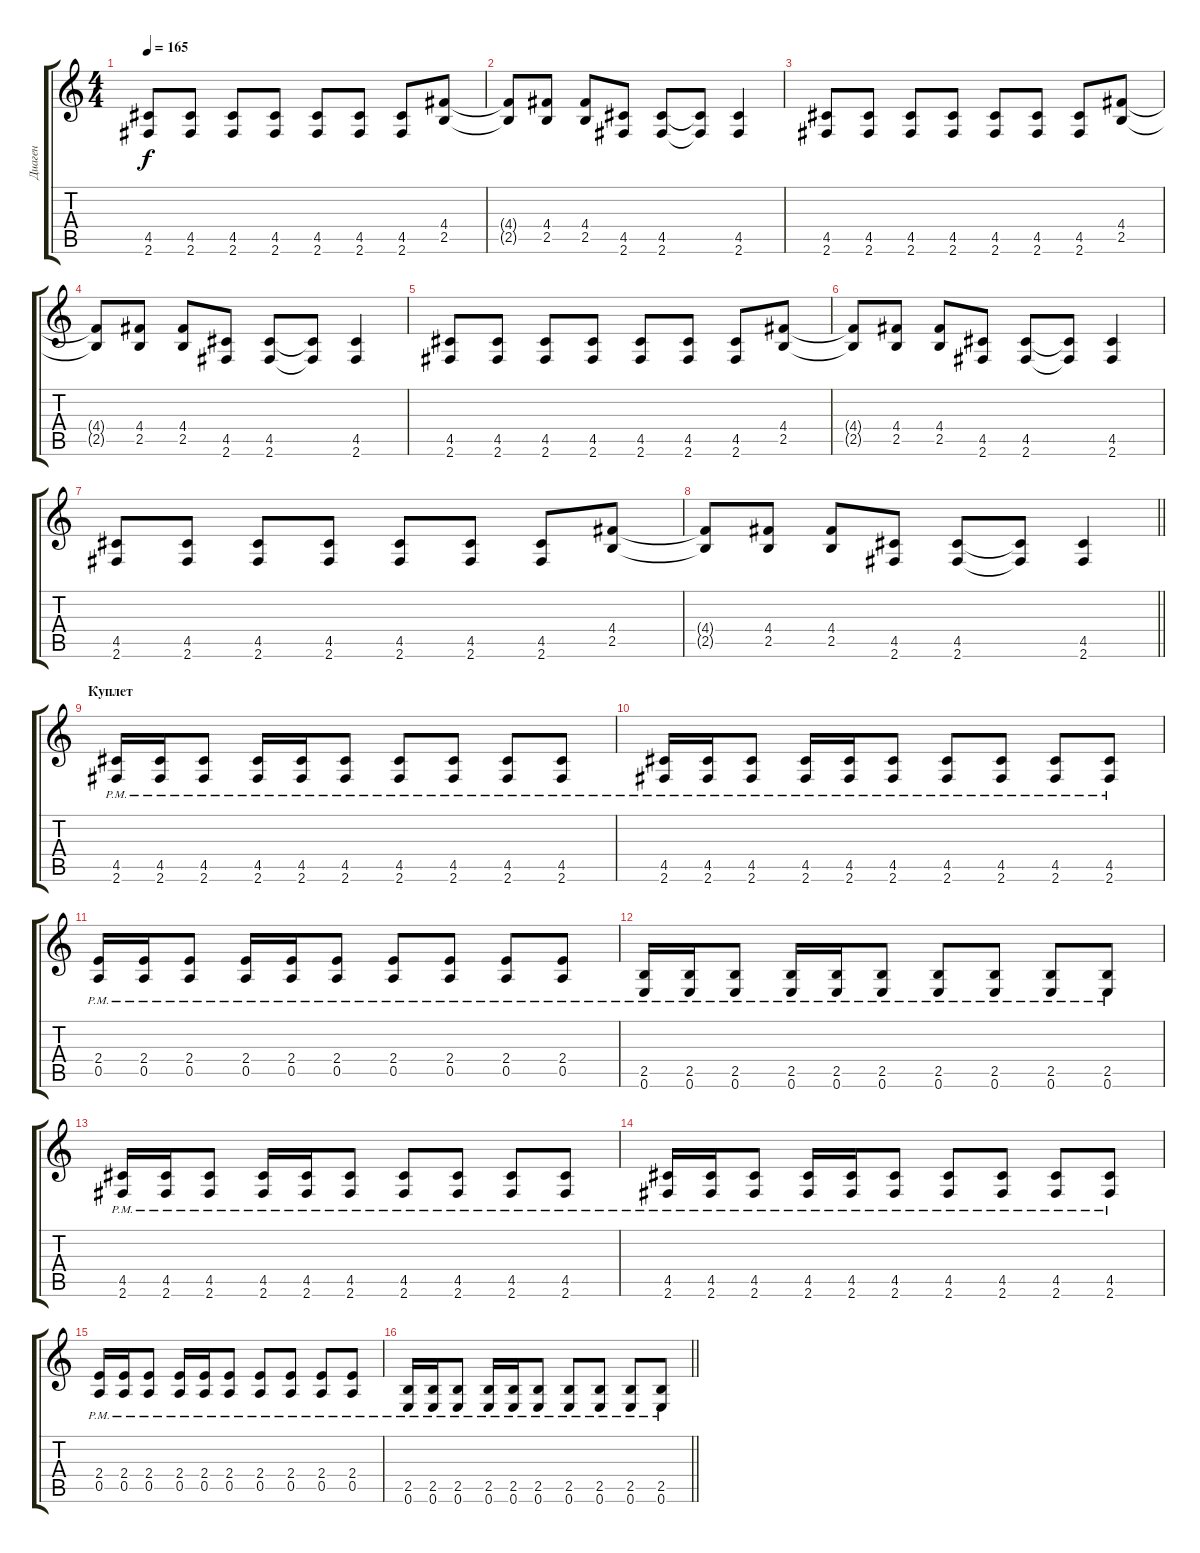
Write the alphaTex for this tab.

\track ("Диаген" "Диаген") {instrument overdrivenguitar}
\staff {score tabs}
\tuning (E4 B3 G3 D3 A2 E2) {hide}
\ts (4 4)
\tempo 165
\clef g2
\ks c
(4.5 2.6).8{dy f} (4.5 2.6).8 (4.5 2.6).8 (4.5 2.6).8 (4.5 2.6).8 (4.5 2.6).8 (4.5 2.6).8 (4.4 2.5).8 |
(4.4{t} 2.5{t}).8 (4.4 2.5).8 (4.4 2.5).8 (4.5 2.6).8 (4.5 2.6).8 (4.5{t} 2.6{t}).8 (4.5 2.6).4 |
(4.5 2.6).8 (4.5 2.6).8 (4.5 2.6).8 (4.5 2.6).8 (4.5 2.6).8 (4.5 2.6).8 (4.5 2.6).8 (4.4 2.5).8 |
(4.4{t} 2.5{t}).8 (4.4 2.5).8 (4.4 2.5).8 (4.5 2.6).8 (4.5 2.6).8 (4.5{t} 2.6{t}).8 (4.5 2.6).4 |
(4.5 2.6).8 (4.5 2.6).8 (4.5 2.6).8 (4.5 2.6).8 (4.5 2.6).8 (4.5 2.6).8 (4.5 2.6).8 (4.4 2.5).8 |
(4.4{t} 2.5{t}).8 (4.4 2.5).8 (4.4 2.5).8 (4.5 2.6).8 (4.5 2.6).8 (4.5{t} 2.6{t}).8 (4.5 2.6).4 |
(4.5 2.6).8 (4.5 2.6).8 (4.5 2.6).8 (4.5 2.6).8 (4.5 2.6).8 (4.5 2.6).8 (4.5 2.6).8 (4.4 2.5).8 |
\barLineRight lightlight
(4.4{t} 2.5{t}).8 (4.4 2.5).8 (4.4 2.5).8 (4.5 2.6).8 (4.5 2.6).8 (4.5{t} 2.6{t}).8 (4.5 2.6).4 |
\section ("" "Куплет")
(4.5{pm} 2.6{pm}).16 (4.5{pm} 2.6{pm}).16 (4.5{pm} 2.6{pm}).8 (4.5{pm} 2.6{pm}).16 (4.5{pm} 2.6{pm}).16 (4.5{pm} 2.6{pm}).8 (4.5{pm} 2.6{pm}).8 (4.5{pm} 2.6{pm}).8 (4.5{pm} 2.6{pm}).8 (4.5{pm} 2.6{pm}).8 |
(4.5{pm} 2.6{pm}).16 (4.5{pm} 2.6{pm}).16 (4.5{pm} 2.6{pm}).8 (4.5{pm} 2.6{pm}).16 (4.5{pm} 2.6{pm}).16 (4.5{pm} 2.6{pm}).8 (4.5{pm} 2.6{pm}).8 (4.5{pm} 2.6{pm}).8 (4.5{pm} 2.6{pm}).8 (4.5{pm} 2.6{pm}).8 |
(2.4{pm} 0.5{pm}).16 (2.4{pm} 0.5{pm}).16 (2.4{pm} 0.5{pm}).8 (2.4{pm} 0.5{pm}).16 (2.4{pm} 0.5{pm}).16 (2.4{pm} 0.5{pm}).8 (2.4{pm} 0.5{pm}).8 (2.4{pm} 0.5{pm}).8 (2.4{pm} 0.5{pm}).8 (2.4{pm} 0.5{pm}).8 |
(2.5{pm} 0.6{pm}).16 (2.5{pm} 0.6{pm}).16 (2.5{pm} 0.6{pm}).8 (2.5{pm} 0.6{pm}).16 (2.5{pm} 0.6{pm}).16 (2.5{pm} 0.6{pm}).8 (2.5{pm} 0.6{pm}).8 (2.5{pm} 0.6{pm}).8 (2.5{pm} 0.6{pm}).8 (2.5{pm} 0.6{pm}).8 |
(4.5{pm} 2.6{pm}).16 (4.5{pm} 2.6{pm}).16 (4.5{pm} 2.6{pm}).8 (4.5{pm} 2.6{pm}).16 (4.5{pm} 2.6{pm}).16 (4.5{pm} 2.6{pm}).8 (4.5{pm} 2.6{pm}).8 (4.5{pm} 2.6{pm}).8 (4.5{pm} 2.6{pm}).8 (4.5{pm} 2.6{pm}).8 |
(4.5{pm} 2.6{pm}).16 (4.5{pm} 2.6{pm}).16 (4.5{pm} 2.6{pm}).8 (4.5{pm} 2.6{pm}).16 (4.5{pm} 2.6{pm}).16 (4.5{pm} 2.6{pm}).8 (4.5{pm} 2.6{pm}).8 (4.5{pm} 2.6{pm}).8 (4.5{pm} 2.6{pm}).8 (4.5{pm} 2.6{pm}).8 |
(2.4{pm} 0.5{pm}).16 (2.4{pm} 0.5{pm}).16 (2.4{pm} 0.5{pm}).8 (2.4{pm} 0.5{pm}).16 (2.4{pm} 0.5{pm}).16 (2.4{pm} 0.5{pm}).8 (2.4{pm} 0.5{pm}).8 (2.4{pm} 0.5{pm}).8 (2.4{pm} 0.5{pm}).8 (2.4{pm} 0.5{pm}).8 |
\barLineRight lightlight
(2.5{pm} 0.6{pm}).16 (2.5{pm} 0.6{pm}).16 (2.5{pm} 0.6{pm}).8 (2.5{pm} 0.6{pm}).16 (2.5{pm} 0.6{pm}).16 (2.5{pm} 0.6{pm}).8 (2.5{pm} 0.6{pm}).8 (2.5{pm} 0.6{pm}).8 (2.5{pm} 0.6{pm}).8 (2.5{pm} 0.6{pm}).8
